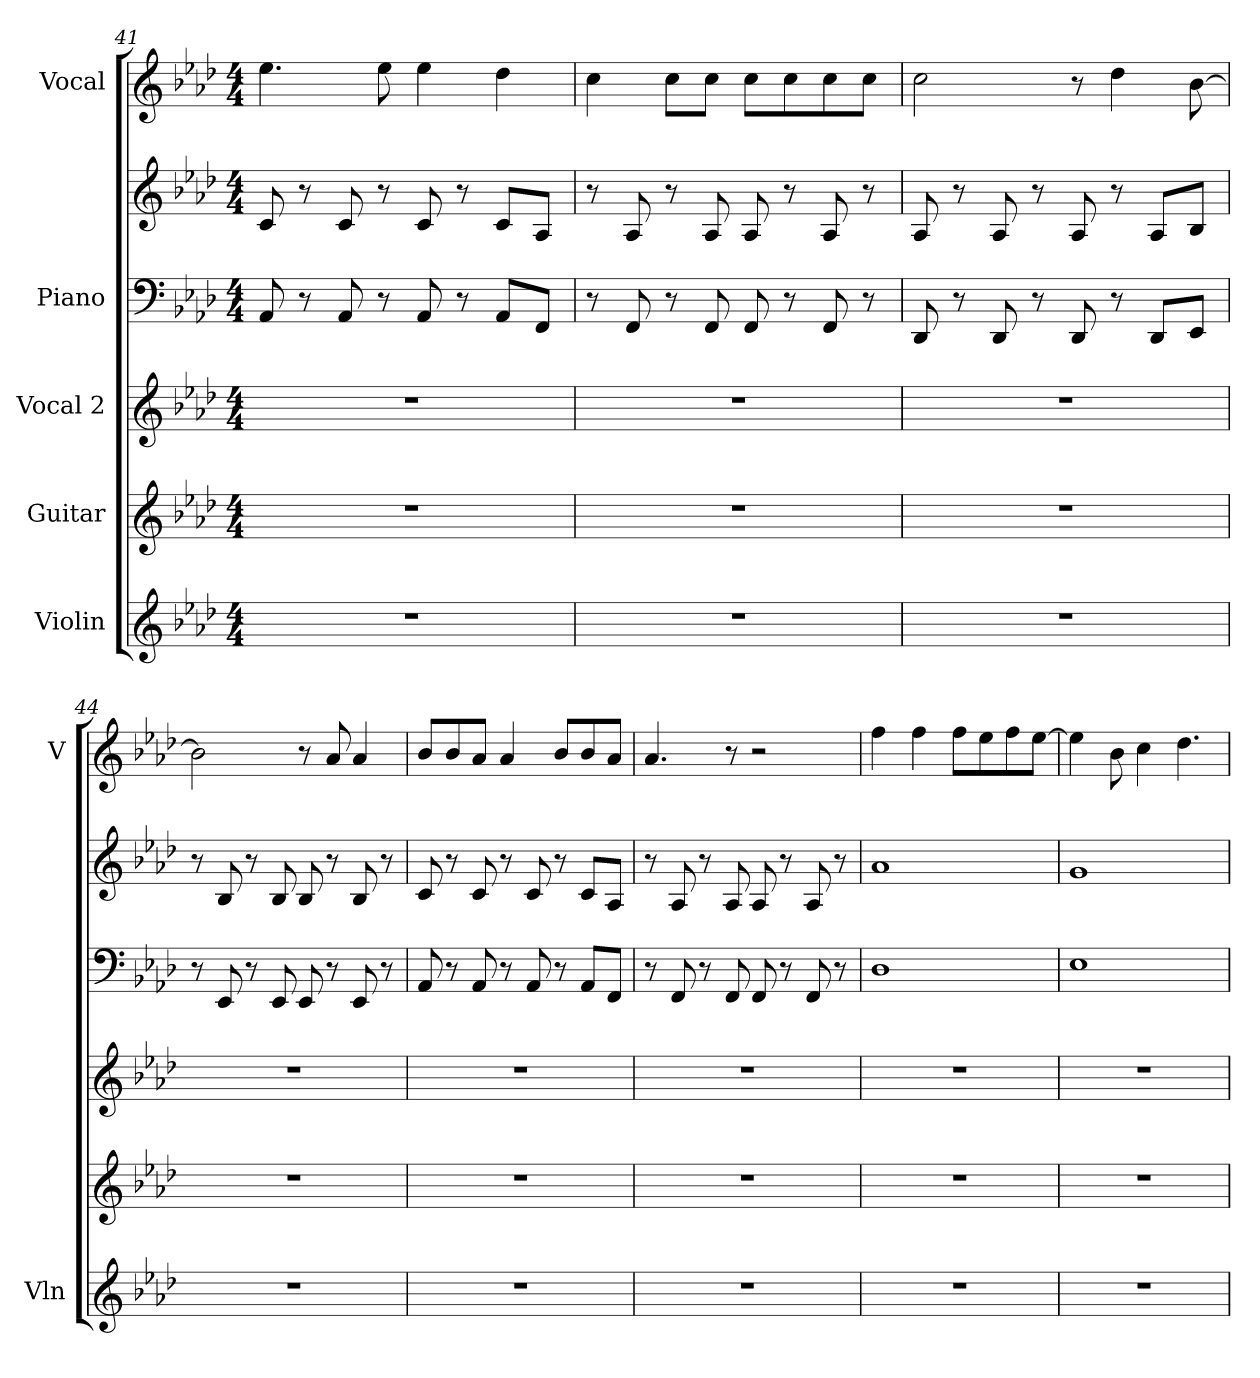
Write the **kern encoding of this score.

**kern	**kern	**kern	**kern	**kern	**kern
*part5	*part4	*part3	*part2	*part2	*part1
*staff6	*staff5	*staff4	*staff3	*staff2	*staff1
*I"Violin	*I"Guitar	*I"Vocal 2	*I"Piano	*	*I"Vocal
*I'Vln	*	*	*	*	*I'V
!!LO:PB:g=z
*clefG2	*clefG2	*clefG2	*clefF4	*clefG2	*clefG2
*k[b-e-a-d-]	*k[b-e-a-d-]	*k[b-e-a-d-]	*k[b-e-a-d-]	*k[b-e-a-d-]	*k[b-e-a-d-]
*M4/4	*M4/4	*M4/4	*M4/4	*M4/4	*M4/4
=41	=41	=41	=41	=41	=41
1r	1r	1r	8AA-/	8c/	4.ee-\
.	.	.	8r	8r	.
.	.	.	8AA-/	8c/	.
.	.	.	8r	8r	8ee-\
.	.	.	8AA-/	8c/	4ee-\
.	.	.	8r	8r	.
.	.	.	8AA-/L	8c/L	4dd-\
.	.	.	8FF/J	8A-/J	.
=42	=42	=42	=42	=42	=42
1r	1r	1r	8r	8r	4cc\
.	.	.	8FF/	8A-/	.
.	.	.	8r	8r	8cc\L
.	.	.	8FF/	8A-/	8cc\J
.	.	.	8FF/	8A-/	8cc\L
.	.	.	8r	8r	8cc\
.	.	.	8FF/	8A-/	8cc\
.	.	.	8r	8r	8cc\J
=43	=43	=43	=43	=43	=43
1r	1r	1r	8DD-/	8A-/	2cc\
.	.	.	8r	8r	.
.	.	.	8DD-/	8A-/	.
.	.	.	8r	8r	.
.	.	.	8DD-/	8A-/	8r
.	.	.	8r	8r	4dd-\
.	.	.	8DD-/L	8A-/L	.
.	.	.	8EE-/J	8B-/J	[8b-\
=44	=44	=44	=44	=44	=44
1r	1r	1r	8r	8r	2b-\]
.	.	.	8EE-/	8B-/	.
.	.	.	8r	8r	.
.	.	.	8EE-/	8B-/	.
.	.	.	8EE-/	8B-/	8r
.	.	.	8r	8r	8a-/
.	.	.	8EE-/	8B-/	4a-/
.	.	.	8r	8r	.
!!LO:LB:g=z
=45	=45	=45	=45	=45	=45
1r	1r	1r	8AA-/	8c/	8b-/L
.	.	.	8r	8r	8b-/
.	.	.	8AA-/	8c/	8a-/J
.	.	.	8r	8r	4a-/
.	.	.	8AA-/	8c/	.
.	.	.	8r	8r	8b-/L
.	.	.	8AA-/L	8c/L	8b-/
.	.	.	8FF/J	8A-/J	8a-/J
=46	=46	=46	=46	=46	=46
1r	1r	1r	8r	8r	4.a-/
.	.	.	8FF/	8A-/	.
.	.	.	8r	8r	.
.	.	.	8FF/	8A-/	8r
.	.	.	8FF/	8A-/	2r
.	.	.	8r	8r	.
.	.	.	8FF/	8A-/	.
.	.	.	8r	8r	.
=47	=47	=47	=47	=47	=47
1r	1r	1r	1D-	1a-	4ff\
.	.	.	.	.	4ff\
.	.	.	.	.	8ff\L
.	.	.	.	.	8ee-\
.	.	.	.	.	8ff\
.	.	.	.	.	[8ee-\J
=48	=48	=48	=48	=48	=48
1r	1r	1r	1E-	1g	4ee-\]
.	.	.	.	.	8b-\
.	.	.	.	.	4cc\
.	.	.	.	.	4.dd-\
=	=	=	=	=	=
*-	*-	*-	*-	*-	*-
